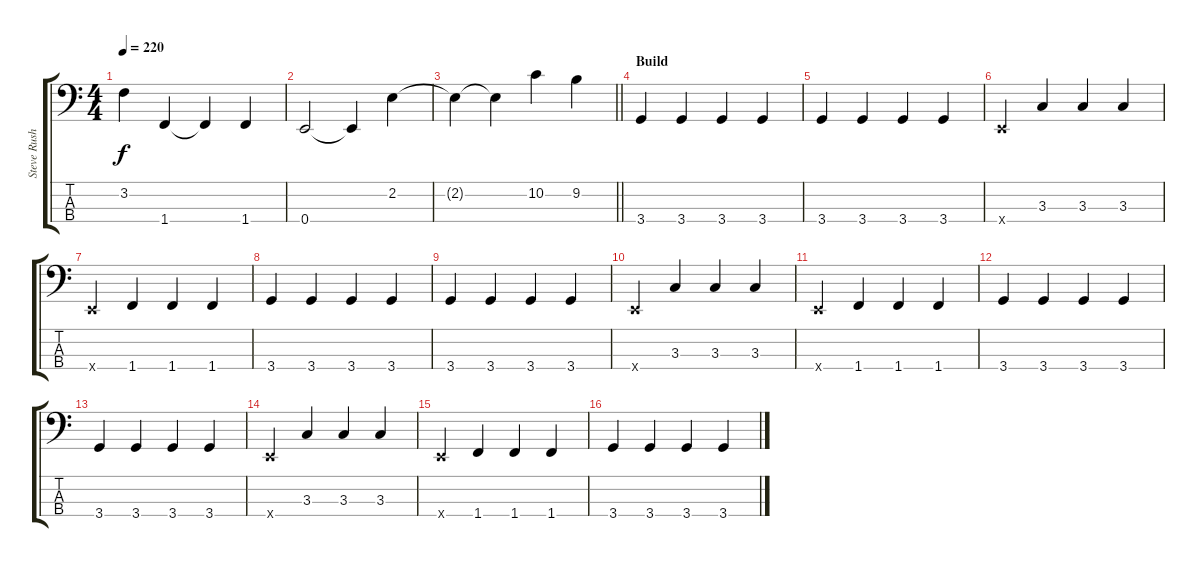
\track ("Steve Rushton" "Steve Rush") {instrument electricbasspick}
\staff {score tabs}
\tuning (G2 D2 A1 E1) {hide}
\ts (4 4)
\tempo 220
\clef f4
\ks c
3.2{t}.4{dy f} 1.4.4 1.4{t}.4 1.4.4 |
0.4.2 0.4{t}.4 2.2.4 |
\barLineRight lightlight
2.2{t}.4 2.2{t}.4 10.2.4 9.2.4 |
\section ("" "Build")
3.4.4 3.4.4 3.4.4 3.4.4 |
3.4.4 3.4.4 3.4.4 3.4.4 |
0.4{x}.4 3.3.4 3.3.4 3.3.4 |
0.4{x}.4 1.4.4 1.4.4 1.4.4 |
3.4.4 3.4.4 3.4.4 3.4.4 |
3.4.4 3.4.4 3.4.4 3.4.4 |
0.4{x}.4 3.3.4 3.3.4 3.3.4 |
0.4{x}.4 1.4.4 1.4.4 1.4.4 |
3.4.4 3.4.4 3.4.4 3.4.4 |
3.4.4 3.4.4 3.4.4 3.4.4 |
0.4{x}.4 3.3.4 3.3.4 3.3.4 |
0.4{x}.4 1.4.4 1.4.4 1.4.4 |
3.4.4 3.4.4 3.4.4 3.4.4
